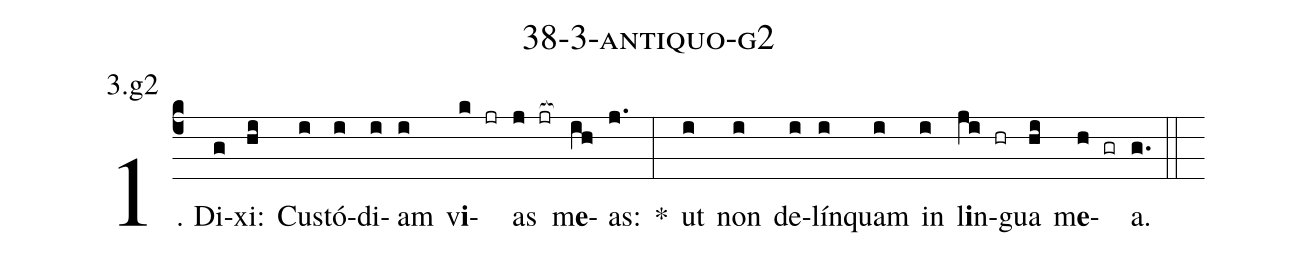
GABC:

name: 38-3-antiquo-g2;
annotation: 3.g2;
%%
(c4)1. Di(g)xi:(hi) Cus(i)tó(i)di(i)am(i) v<b>i</b>(k jr)as(j jr[ocb:1{]) m<b>e</b>(ih[ocb:0}])as:(j.) *(:) ut(i) non(i) de(i)lín(i)quam(i) in(i) l<b>i</b>n(ji hr)gua(hi) m<b>e</b>(h gr)a.(g.) (::)
